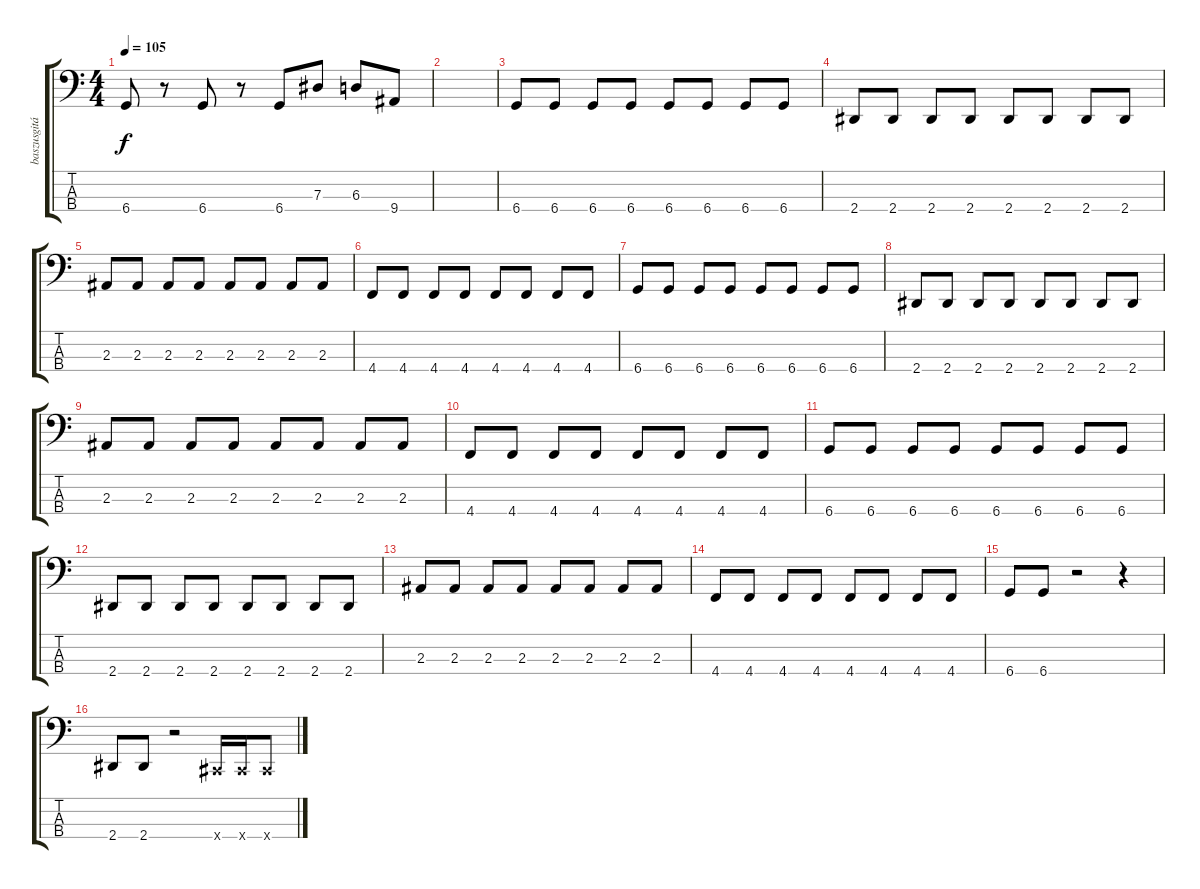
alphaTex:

\track ("baszusgitár" "baszusgitá") {instrument electricbasspick}
\staff {score tabs}
\tuning (Gb2 Db2 Ab1 Db1) {hide}
\ts (4 4)
\tempo 105
\clef f4
\ks c
6.4.8{dy f} r.8 6.4.8 r.8 6.4.8 7.3.8 6.3.8 9.4.8 |
|
6.4.8 6.4.8 6.4.8 6.4.8 6.4.8 6.4.8 6.4.8 6.4.8 |
2.4.8 2.4.8 2.4.8 2.4.8 2.4.8 2.4.8 2.4.8 2.4.8 |
2.3.8 2.3.8 2.3.8 2.3.8 2.3.8 2.3.8 2.3.8 2.3.8 |
4.4.8 4.4.8 4.4.8 4.4.8 4.4.8 4.4.8 4.4.8 4.4.8 |
6.4.8 6.4.8 6.4.8 6.4.8 6.4.8 6.4.8 6.4.8 6.4.8 |
2.4.8 2.4.8 2.4.8 2.4.8 2.4.8 2.4.8 2.4.8 2.4.8 |
2.3.8 2.3.8 2.3.8 2.3.8 2.3.8 2.3.8 2.3.8 2.3.8 |
4.4.8 4.4.8 4.4.8 4.4.8 4.4.8 4.4.8 4.4.8 4.4.8 |
6.4.8 6.4.8 6.4.8 6.4.8 6.4.8 6.4.8 6.4.8 6.4.8 |
2.4.8 2.4.8 2.4.8 2.4.8 2.4.8 2.4.8 2.4.8 2.4.8 |
2.3.8 2.3.8 2.3.8 2.3.8 2.3.8 2.3.8 2.3.8 2.3.8 |
4.4.8 4.4.8 4.4.8 4.4.8 4.4.8 4.4.8 4.4.8 4.4.8 |
6.4.8 6.4.8 r.2 r.4 |
2.4.8 2.4.8 r.2 0.4{x}.16 0.4{x}.16 0.4{x}.8
